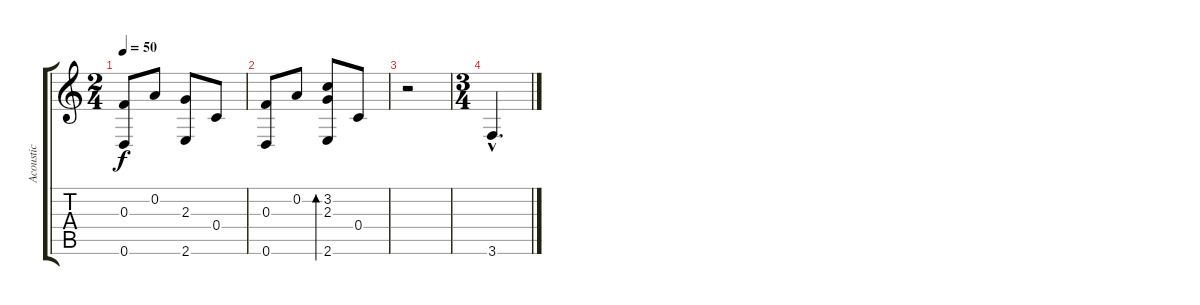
\track ("Acoustic" "Acoustic") {instrument acousticguitarsteel}
\staff {score tabs}
\tuning (D4 A3 F3 C3 G2 D2) {hide}
\ts (2 4)
\tempo 50
\clef g2
\ks c
(0.3 0.6).8{dy f} 0.2.8 (2.3 2.6).8 0.4.8 |
(0.3 0.6).8 0.2.8 (3.2 2.3 2.6).8{bd 480} 0.4.8 |
r.2 |
\ts (3 4)
3.6{hac}.4{d}
